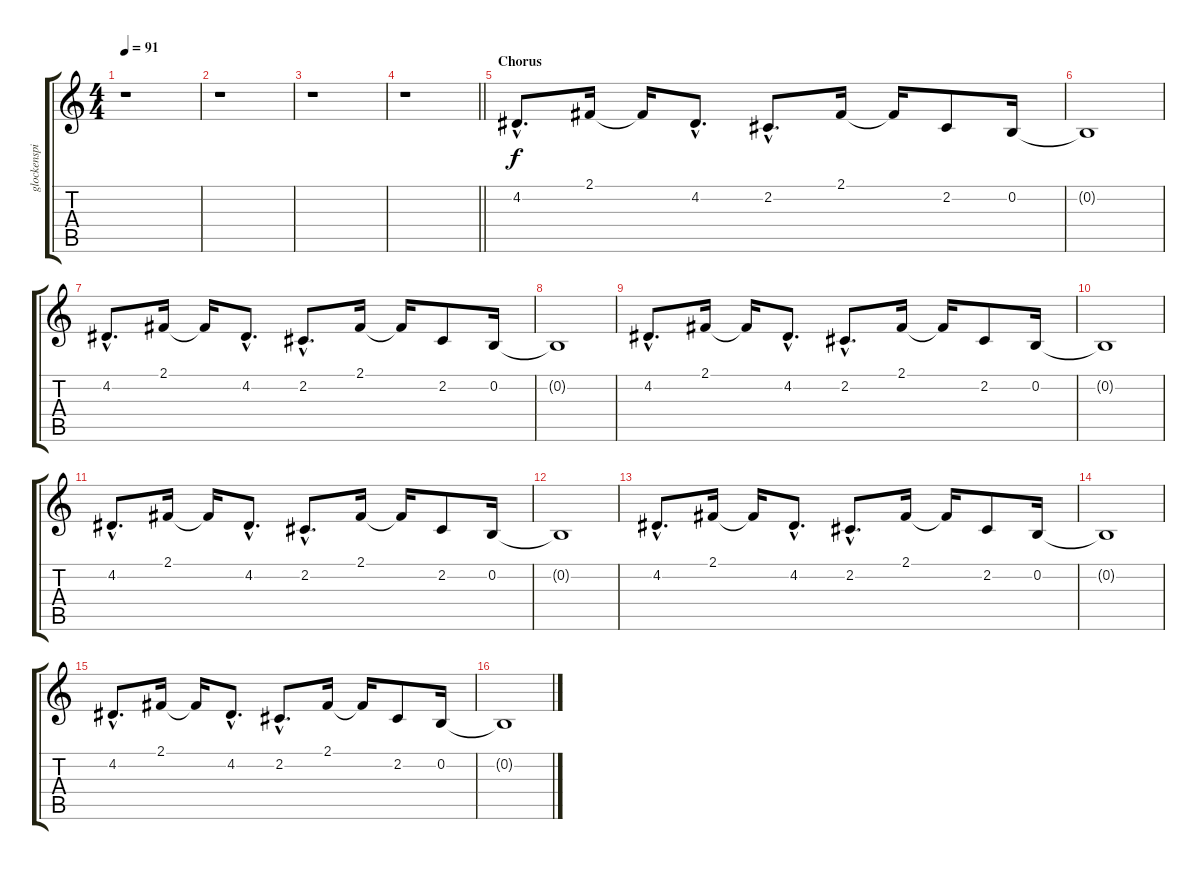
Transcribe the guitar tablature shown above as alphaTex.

\track ("glockenspiel" "glockenspi") {instrument glockenspiel}
\staff {score tabs}
\tuning (E4 B3 G3 D3 A2 E2) {hide}
\ts (4 4)
\tempo 91
\clef g2
\ks c
r.1{dy f} |
r.1 |
r.1 |
\barLineRight lightlight
r.1 |
\section ("" "Chorus")
4.2{hac}.8{d} 2.1.16 2.1{t}.16 4.2{hac}.8{d} 2.2{hac}.8{d} 2.1.16 2.1{t}.16 2.2.8 0.2.16 |
0.2{t}.1 |
4.2{hac}.8{d} 2.1.16 2.1{t}.16 4.2{hac}.8{d} 2.2{hac}.8{d} 2.1.16 2.1{t}.16 2.2.8 0.2.16 |
0.2{t}.1 |
4.2{hac}.8{d} 2.1.16 2.1{t}.16 4.2{hac}.8{d} 2.2{hac}.8{d} 2.1.16 2.1{t}.16 2.2.8 0.2.16 |
0.2{t}.1 |
4.2{hac}.8{d} 2.1.16 2.1{t}.16 4.2{hac}.8{d} 2.2{hac}.8{d} 2.1.16 2.1{t}.16 2.2.8 0.2.16 |
0.2{t}.1 |
4.2{hac}.8{d} 2.1.16 2.1{t}.16 4.2{hac}.8{d} 2.2{hac}.8{d} 2.1.16 2.1{t}.16 2.2.8 0.2.16 |
0.2{t}.1 |
4.2{hac}.8{d} 2.1.16 2.1{t}.16 4.2{hac}.8{d} 2.2{hac}.8{d} 2.1.16 2.1{t}.16 2.2.8 0.2.16 |
0.2{t}.1
